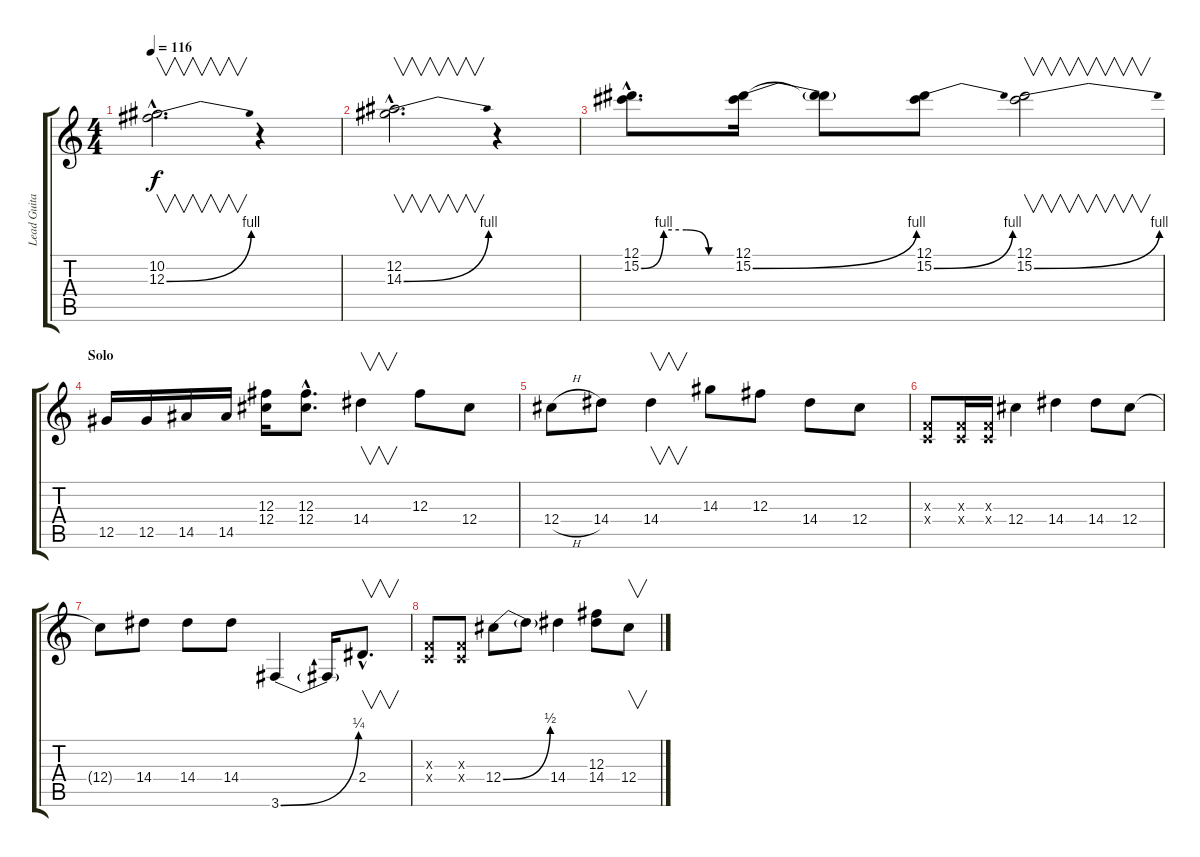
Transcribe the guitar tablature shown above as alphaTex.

\track ("Lead Guitar" "Lead Guita") {instrument distortionguitar}
\staff {score tabs}
\tuning (Eb4 Bb3 Gb3 Db3 Ab2 Eb2) {hide}
\ts (4 4)
\tempo 116
\clef g2
\ks c
(10.2{hac} 12.3{be (bend 0 0 60 4) hac}).2{v d dy f} r.4 |
(12.2{hac} 14.3{be (bend 0 0 60 4) hac}).2{v d} r.4 |
(12.1{hac} 15.2{be (custom 0 0 15 4 30 4 45 0 60 0) hac}).8{d} (12.1 15.2{be (bend 0 0 60 4)}).16 (12.1{t} 15.2{t}).8 (12.1 15.2{be (bend 0 0 60 4)}).8 (12.1 15.2{be (bend 0 0 60 4)}).2{v} |
\section ("" "Solo")
12.5.16 12.5.16 14.5.16 14.5.16 (12.3 12.4).16 (12.3{hac} 12.4{hac}).8{d} 14.4.4{v} 12.3.8 12.4.8 |
12.4{h}.8 14.4.8 14.4.4{v} 14.3.8 12.3.8 14.4.8 12.4.8 |
(-1.3{x} -1.4{x}).8 (-1.3{x} -1.4{x}).16 (-1.3{x} -1.4{x}).16 12.4.4 14.4.4 14.4.8 12.4.8 |
12.4{t}.8 14.4.8 14.4.8 14.4.8 3.6{be (bend 0 0 60 1)}.4 3.6{t}.16 2.4{hac}.8{v d} |
(-1.3{x} -1.4{x}).8 (-1.3{x} -1.4{x}).8 12.4{be (bend 0 0 60 2)}.8 12.4{t}.8 14.4.4 (12.3 14.4).8 12.4.8{v}
